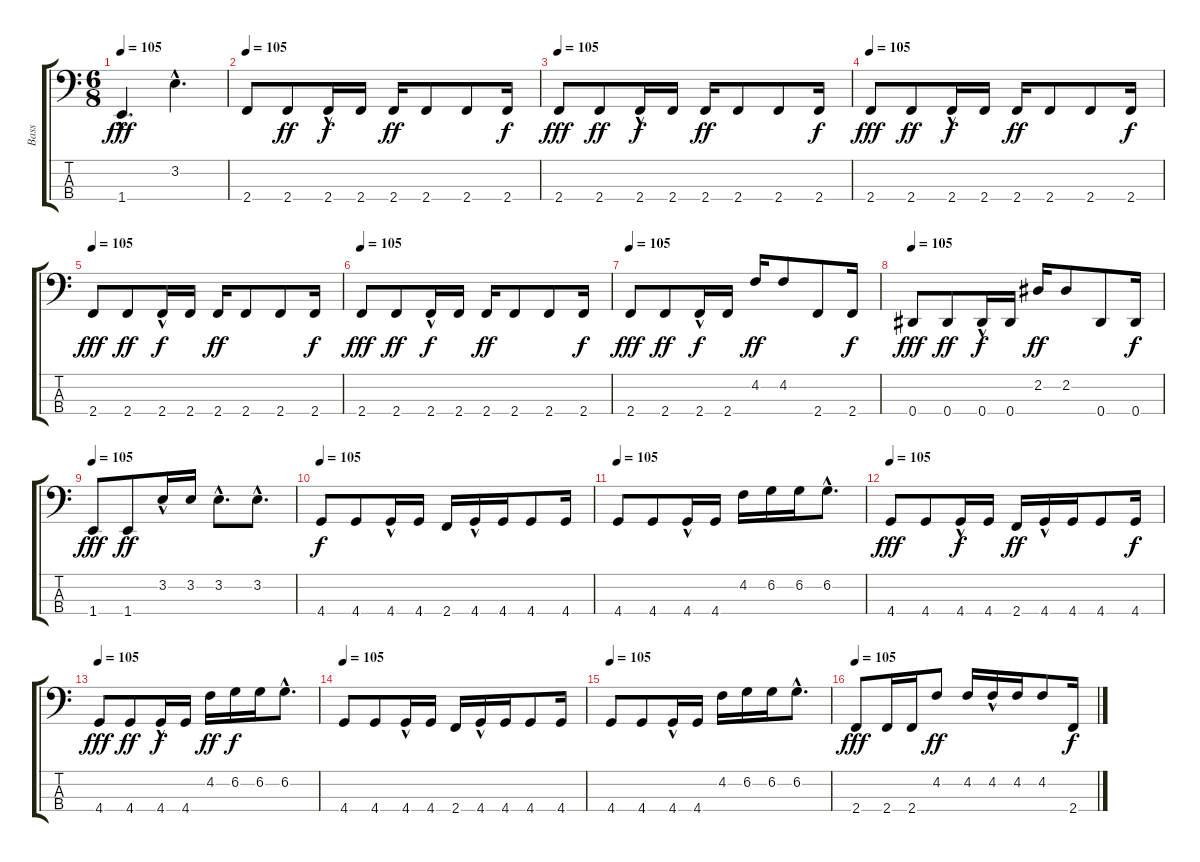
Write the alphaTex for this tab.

\track ("Bass" "Bass") {instrument electricbasspick}
\staff {score tabs}
\tuning (Gb2 Db2 Ab1 Eb1) {hide}
\ts (6 8)
\tempo 105
\clef f4
\ks c
1.4{hac}.4{d dy fff} 3.2{hac}.4{d} |
\tempo 105
2.4.8 2.4.8{dy ff} 2.4{hac}.16{dy f} 2.4.16 2.4.16{dy ff} 2.4.8 2.4.8 2.4.16{dy f} |
\tempo 105
2.4.8{dy fff} 2.4.8{dy ff} 2.4{hac}.16{dy f} 2.4.16 2.4.16{dy ff} 2.4.8 2.4.8 2.4.16{dy f} |
\tempo 105
2.4.8{dy fff} 2.4.8{dy ff} 2.4{hac}.16{dy f} 2.4.16 2.4.16{dy ff} 2.4.8 2.4.8 2.4.16{dy f} |
\tempo 105
2.4.8{dy fff} 2.4.8{dy ff} 2.4{hac}.16{dy f} 2.4.16 2.4.16{dy ff} 2.4.8 2.4.8 2.4.16{dy f} |
\tempo 105
2.4.8{dy fff} 2.4.8{dy ff} 2.4{hac}.16{dy f} 2.4.16 2.4.16{dy ff} 2.4.8 2.4.8 2.4.16{dy f} |
\tempo 105
2.4.8{dy fff} 2.4.8{dy ff} 2.4{hac}.16{dy f} 2.4.16 4.2.16{dy ff} 4.2.8 2.4.8 2.4.16{dy f} |
\tempo 105
0.4.8{dy fff} 0.4.8{dy ff} 0.4{hac}.16{dy f} 0.4.16 2.2.16{dy ff} 2.2.8 0.4.8 0.4.16{dy f} |
\tempo 105
1.4.8{dy fff} 1.4.8{dy ff} 3.2{hac}.16 3.2.16 3.2{hac}.8{d} 3.2{hac}.8{d} |
\tempo 105
4.4.8{dy f} 4.4.8 4.4{hac}.16 4.4.16 2.4.16 4.4{hac}.16 4.4.16 4.4.8 4.4.16 |
\tempo 105
4.4.8 4.4.8 4.4{hac}.16 4.4.16 4.2.16 6.2.16 6.2.16 6.2{hac}.8{d} |
\tempo 105
4.4.8{dy fff} 4.4.8 4.4{hac}.16{dy f} 4.4.16 2.4.16{dy ff} 4.4{hac}.16 4.4.16 4.4.8 4.4.16{dy f} |
\tempo 105
4.4.8{dy fff} 4.4.8{dy ff} 4.4{hac}.16{dy f} 4.4.16 4.2.16{dy ff} 6.2.16{dy f} 6.2.16 6.2{hac}.8{d} |
\tempo 105
4.4.8 4.4.8 4.4{hac}.16 4.4.16 2.4.16 4.4{hac}.16 4.4.16 4.4.8 4.4.16 |
\tempo 105
4.4.8 4.4.8 4.4{hac}.16 4.4.16 4.2.16 6.2.16 6.2.16 6.2{hac}.8{d} |
\tempo 105
2.4.8{dy fff} 2.4.16 2.4.16 4.2.8{dy ff} 4.2.16 4.2{hac}.16 4.2.16 4.2.8 2.4.16{dy f}
